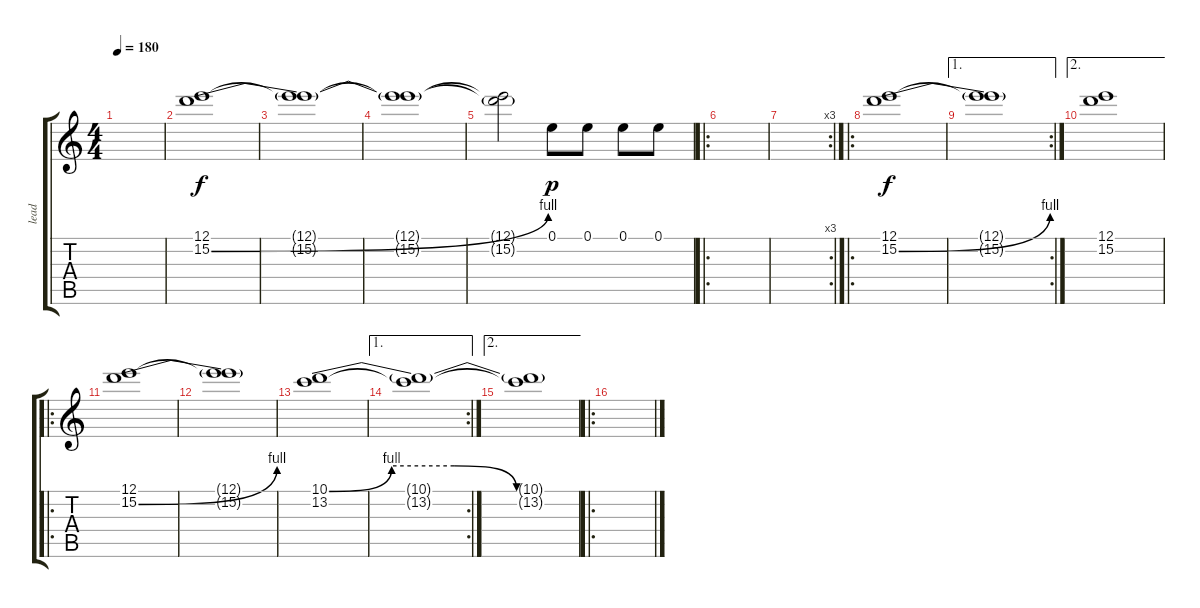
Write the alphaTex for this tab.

\track ("lead" "lead") {instrument guitarharmonics}
\staff {score tabs}
\tuning (E4 B3 G3 D3 A2 E2) {hide}
\ts (4 4)
\tempo 180
\clef g2
\ks c
|
(12.1 15.2{be (bend 0 0 60 4)}).1 |
(12.1{t} 15.2{t}).1{dy f} |
(12.1{t} 15.2{t}).1 |
(12.1{t} 15.2{t}).2 0.1.8{dy p} 0.1.8 0.1.8 0.1.8 |
\ro
|
\rc 3
|
\ro
(12.1 15.2{be (bend 0 0 60 4)}).1{dy f} |
\ae 1
\rc 2
(12.1{t} 15.2{t}).1 |
\ae 2
(12.1 15.2).1 |
\ro
(12.1 15.2{be (bend 0 0 60 4)}).1 |
(12.1{t} 15.2{t}).1 |
(10.1{be (custom 0 0 15 4 30 4 45 0 60 0)} 13.2).1 |
\ae 1
\rc 2
(10.1{t} 13.2{t}).1 |
\ae 2
(10.1{t} 13.2{t}).1 |
\ro
